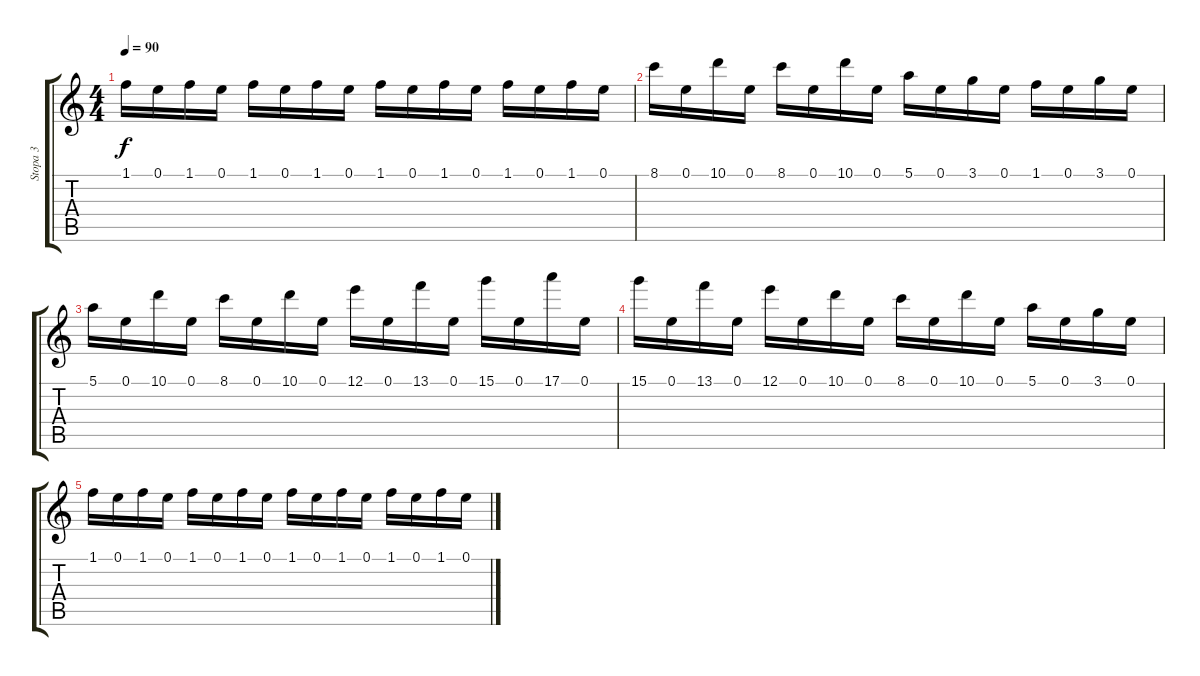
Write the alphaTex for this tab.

\track ("Stopa 3" "Stopa 3") {instrument distortionguitar}
\staff {score tabs}
\tuning (E4 B3 G3 D3 A2 D2) {hide}
\ts (4 4)
\tempo 90
\clef g2
\ks c
1.1.16{dy f} 0.1.16 1.1.16 0.1.16 1.1.16 0.1.16 1.1.16 0.1.16 1.1.16 0.1.16 1.1.16 0.1.16 1.1.16 0.1.16 1.1.16 0.1.16 |
8.1.16 0.1.16 10.1.16 0.1.16 8.1.16 0.1.16 10.1.16 0.1.16 5.1.16 0.1.16 3.1.16 0.1.16 1.1.16 0.1.16 3.1.16 0.1.16 |
5.1.16 0.1.16 10.1.16 0.1.16 8.1.16 0.1.16 10.1.16 0.1.16 12.1.16 0.1.16 13.1.16 0.1.16 15.1.16 0.1.16 17.1.16 0.1.16 |
15.1.16 0.1.16 13.1.16 0.1.16 12.1.16 0.1.16 10.1.16 0.1.16 8.1.16 0.1.16 10.1.16 0.1.16 5.1.16 0.1.16 3.1.16 0.1.16 |
1.1.16 0.1.16 1.1.16 0.1.16 1.1.16 0.1.16 1.1.16 0.1.16 1.1.16 0.1.16 1.1.16 0.1.16 1.1.16 0.1.16 1.1.16 0.1.16
